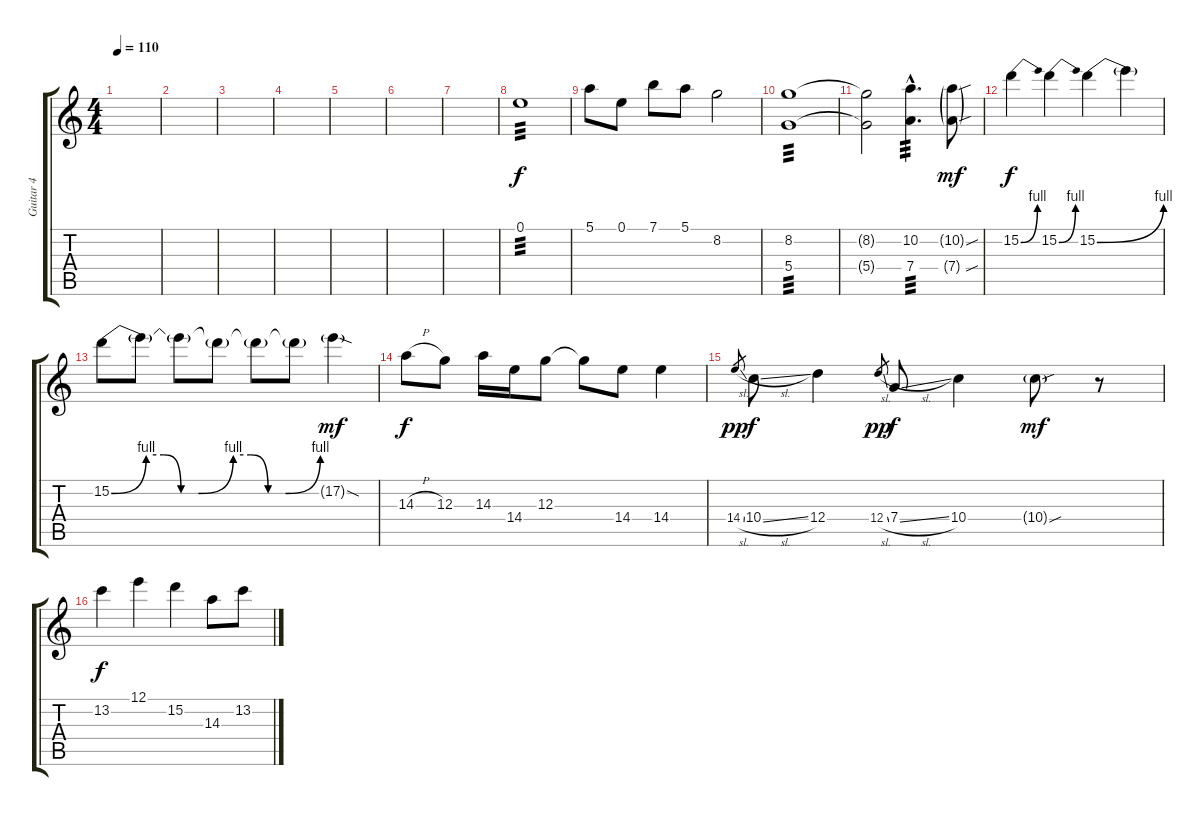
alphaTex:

\track ("Guitar 4" "Guitar 4") {instrument distortionguitar}
\staff {score tabs}
\tuning (E4 B3 G3 D3 A2 E2) {hide}
\ts (4 4)
\tempo 110
\clef g2
\ks c
|
|
|
|
|
|
|
0.1.1{tp 3 dy f volume 16} |
5.1.8 0.1.8 7.1.8 5.1.8 8.2.2 |
(8.2 5.4).1{tp 3} |
(8.2{t} 5.4{t}).2 (10.2{hac} 7.4{hac}).4{d tp 3} (10.2{sou g} 7.4{sou g}).8{dy mf} |
15.2{be (bend 0 0 60 4)}.4{dy f} 15.2{be (bend 0 0 60 4)}.4 15.2{be (bend 0 0 60 4)}.4 15.2{t}.4 |
15.2{be (custom 0 0 10 4 15 4 20 0 25 0 35 4 40 4 45 0 50 0 60 4)}.8 15.2{t}.8 15.2{t}.8 15.2{t}.8 15.2{t}.8 15.2{t}.8 17.2{sod g}.4{dy mf} |
14.3{h}.8{dy f} 12.3.8 14.3.16 14.4.16 12.3.8 12.3{t}.8 14.4.8 14.4.4 |
14.4{sl}.8{gr dy pp} 10.4{sl}.8{dy f} 12.4.4 12.4{sl}.8{gr dy pp} 7.4{sl}.8{dy f} 10.4.4 10.4{sou g}.8{dy mf} r.8 |
13.2.4{dy f} 12.1.4 15.2.4 14.3.8 13.2.8
